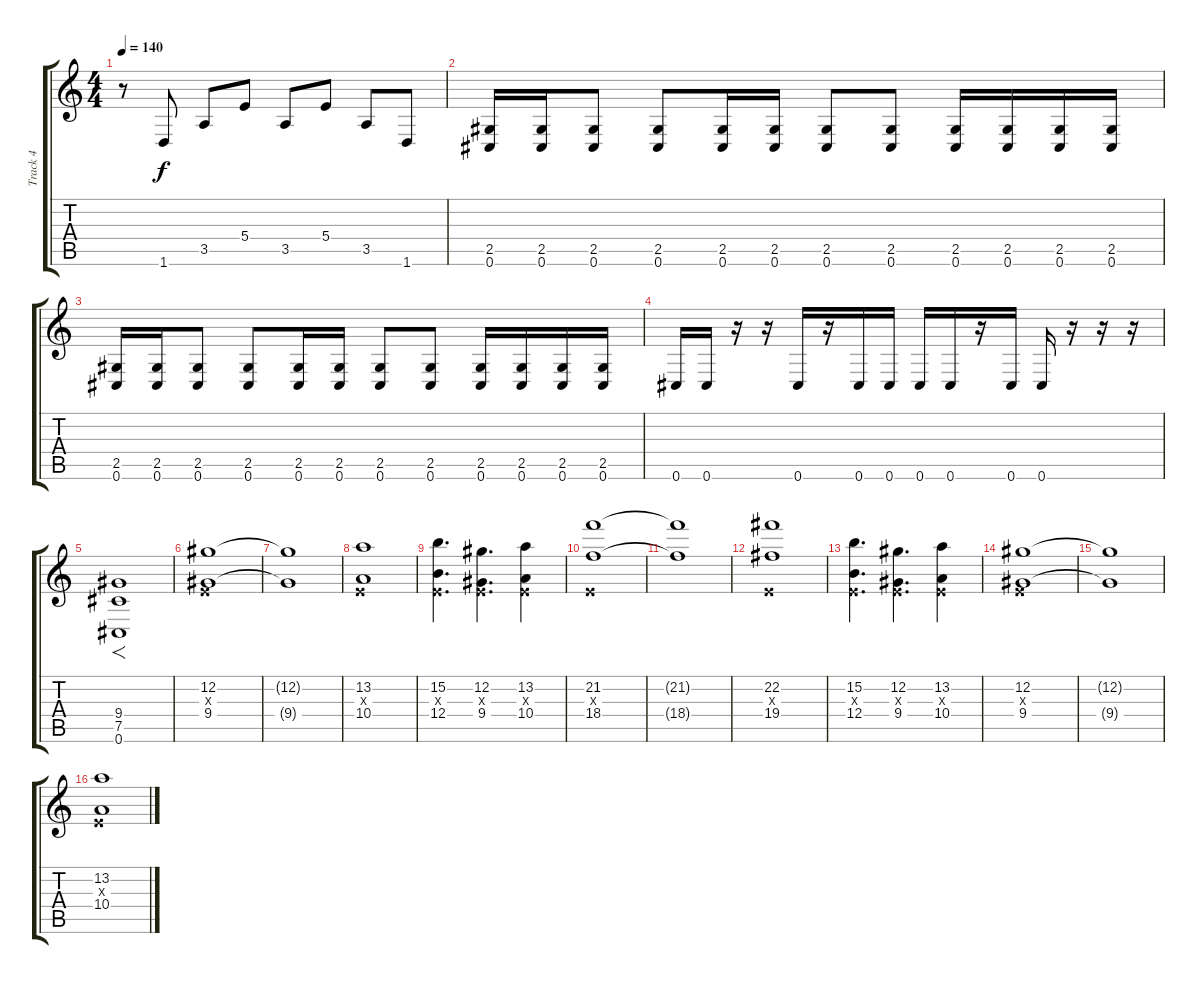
\track ("Track 4" "Track 4") {instrument distortionguitar}
\staff {score tabs}
\tuning (Db4 Ab3 E3 B2 Gb2 Db2) {hide}
\ts (4 4)
\tempo 140
\clef g2
\ks c
r.8{dy f} 1.6.8 3.5.8 5.4.8 3.5.8 5.4.8 3.5.8 1.6.8 |
(2.5 0.6).16 (2.5 0.6).16 (2.5 0.6).8 (2.5 0.6).8 (2.5 0.6).16 (2.5 0.6).16 (2.5 0.6).8 (2.5 0.6).8 (2.5 0.6).16 (2.5 0.6).16 (2.5 0.6).16 (2.5 0.6).16 |
(2.5 0.6).16 (2.5 0.6).16 (2.5 0.6).8 (2.5 0.6).8 (2.5 0.6).16 (2.5 0.6).16 (2.5 0.6).8 (2.5 0.6).8 (2.5 0.6).16 (2.5 0.6).16 (2.5 0.6).16 (2.5 0.6).16 |
0.6.16 0.6.16 r.16 r.16 0.6.16 r.16 0.6.16 0.6.16 0.6.16 0.6.16 r.16 0.6.16 0.6.16 r.16 r.16 r.16 |
(9.4 7.5 0.6).1{f} |
(12.2 0.3{x} 9.4).1 |
(12.2{t} 9.4{t}).1 |
(13.2 0.3{x} 10.4).1 |
(15.2 0.3{x} 12.4).4{d} (12.2 0.3{x} 9.4).4{d} (13.2 0.3{x} 10.4).4 |
(21.2 0.3{x} 18.4).1 |
(21.2{t} 18.4{t}).1 |
(22.2 0.3{x} 19.4).1 |
(15.2 0.3{x} 12.4).4{d} (12.2 0.3{x} 9.4).4{d} (13.2 0.3{x} 10.4).4 |
(12.2 0.3{x} 9.4).1 |
(12.2{t} 9.4{t}).1 |
(13.2 0.3{x} 10.4).1
